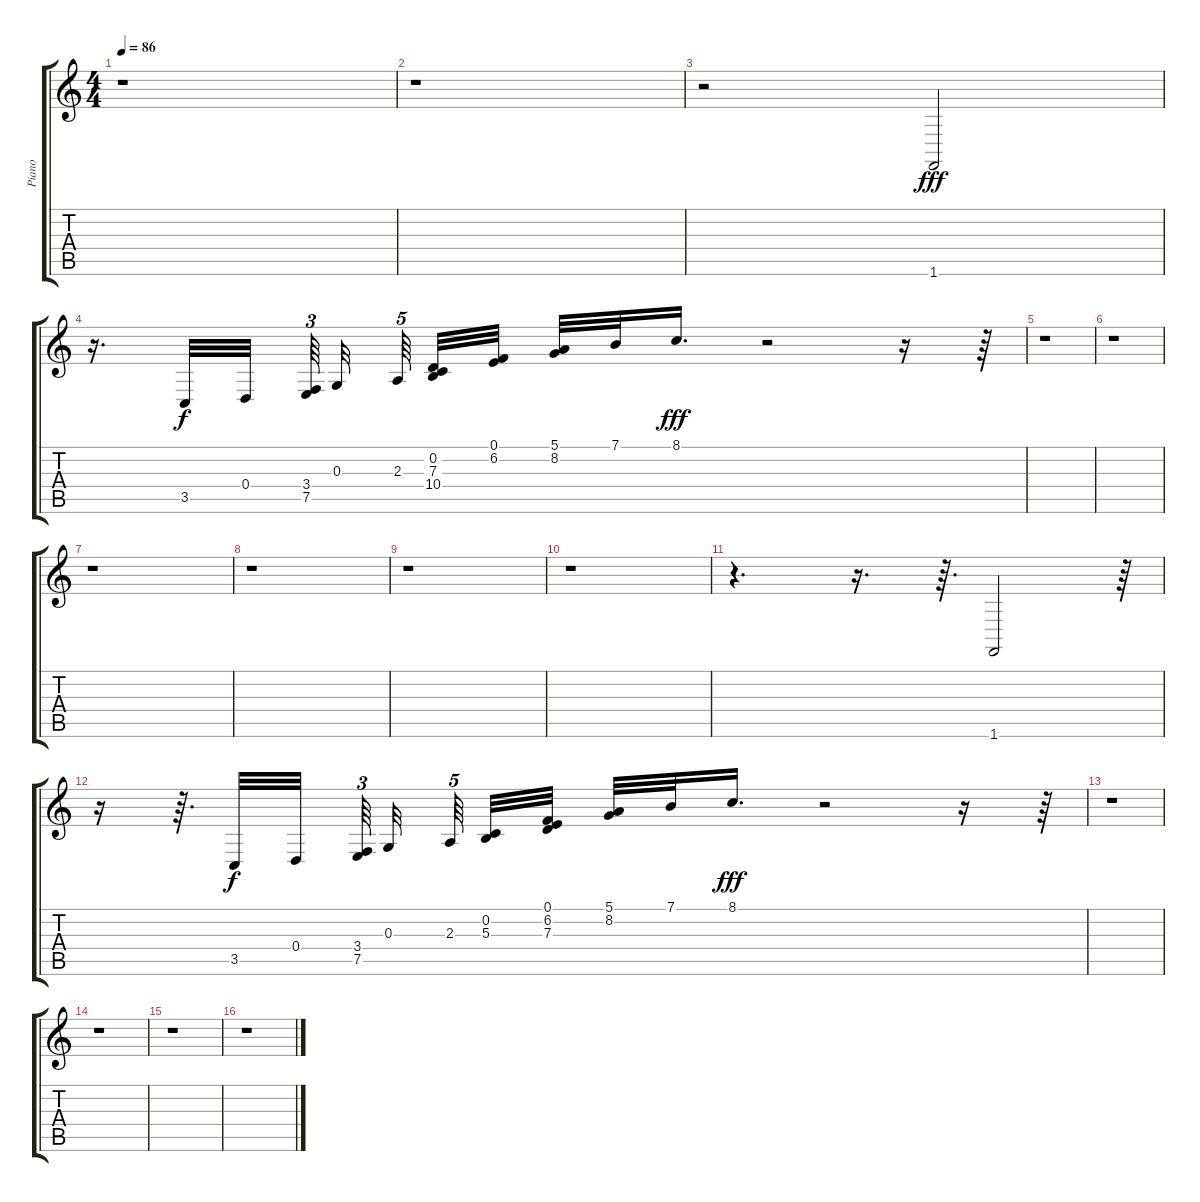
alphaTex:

\track ("Piano" "Piano") {instrument acousticgrandpiano}
\staff {score tabs}
\tuning (E4 B3 G3 D3 A2 E2) {hide}
\ts (4 4)
\tempo 86
\clef g2
\ks c
r.1{dy f} |
r.1 |
r.2 1.6.2{dy fff} |
r.16{d} 3.5.32{dy f} 0.4.32{beam splitsecondary} (3.4 7.5).64{tu (3 2) beam splitsecondary} 0.3.32{beam splitsecondary} 2.3.64{tu (5 4) beam splitsecondary} (0.2 7.3 10.4).32 (0.1 6.2).32 (5.1 8.2).32 7.1.32 8.1.16{d dy fff} r.2 r.16 r.64 |
r.1 |
r.1 |
r.1 |
r.1 |
r.1 |
r.1 |
r.4{d} r.16{d} r.64{d} 1.6.2 r.64 |
r.16 r.64{d} 3.5.32{dy f} 0.4.32{beam splitsecondary} (3.4 7.5).64{tu (3 2) beam splitsecondary} 0.3.32{beam splitsecondary} 2.3.64{tu (5 4) beam splitsecondary} (0.2 5.3).32 (0.1 6.2 7.3).32 (5.1 8.2).32 7.1.32 8.1.16{d dy fff} r.2 r.16 r.64 |
r.1 |
r.1 |
r.1 |
r.1
